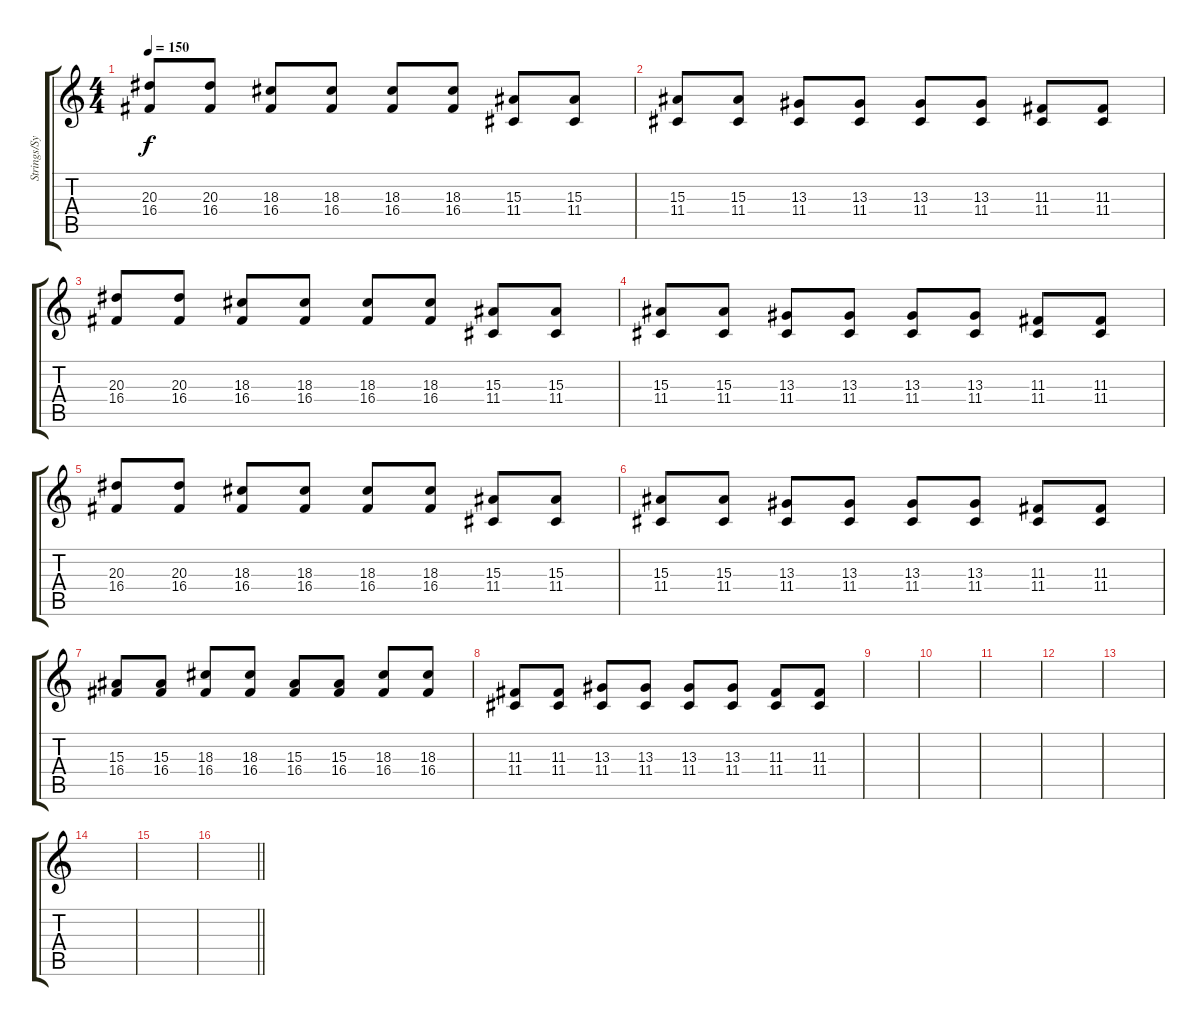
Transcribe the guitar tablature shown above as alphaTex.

\track ("Strings/Synth" "Strings/Sy") {instrument synthstrings1}
\staff {score tabs}
\tuning (E4 B3 G3 D3 A2 E2) {hide}
\ts (4 4)
\tempo 150
\clef g2
\ks c
(20.3 16.4).8{dy f volume 12 instrument lead2sawtooth} (20.3 16.4).8 (18.3 16.4).8 (18.3 16.4).8 (18.3 16.4).8 (18.3 16.4).8 (15.3 11.4).8 (15.3 11.4).8 |
(15.3 11.4).8 (15.3 11.4).8 (13.3 11.4).8 (13.3 11.4).8 (13.3 11.4).8 (13.3 11.4).8 (11.3 11.4).8 (11.3 11.4).8 |
(20.3 16.4).8 (20.3 16.4).8 (18.3 16.4).8 (18.3 16.4).8 (18.3 16.4).8 (18.3 16.4).8 (15.3 11.4).8 (15.3 11.4).8 |
(15.3 11.4).8 (15.3 11.4).8 (13.3 11.4).8 (13.3 11.4).8 (13.3 11.4).8 (13.3 11.4).8 (11.3 11.4).8 (11.3 11.4).8 |
(20.3 16.4).8 (20.3 16.4).8 (18.3 16.4).8 (18.3 16.4).8 (18.3 16.4).8 (18.3 16.4).8 (15.3 11.4).8 (15.3 11.4).8 |
(15.3 11.4).8 (15.3 11.4).8 (13.3 11.4).8 (13.3 11.4).8 (13.3 11.4).8 (13.3 11.4).8 (11.3 11.4).8 (11.3 11.4).8 |
(15.3 16.4).8 (15.3 16.4).8 (18.3 16.4).8 (18.3 16.4).8 (15.3 16.4).8 (15.3 16.4).8 (18.3 16.4).8 (18.3 16.4).8 |
(11.3 11.4).8 (11.3 11.4).8 (13.3 11.4).8 (13.3 11.4).8 (13.3 11.4).8 (13.3 11.4).8 (11.3 11.4).8 (11.3 11.4).8 |
|
|
|
|
|
|
|
\barLineRight lightlight
